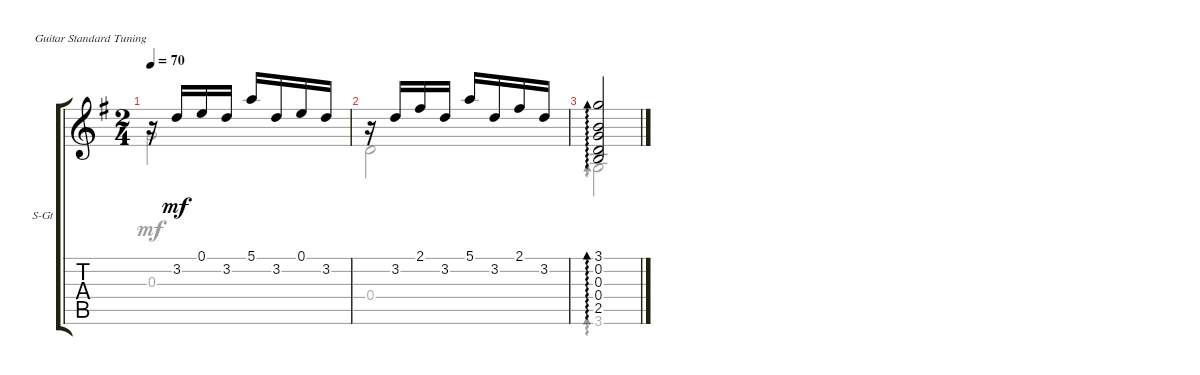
\defaultSystemsLayout 4
\bracketExtendMode groupsimilarinstruments
\firstSystemTrackNameOrientation horizontal
\otherSystemsTrackNameOrientation horizontal
\track ("Steel Guitar" "S-Gt") {instrument acousticguitarsteel}
\staff {score tabs}
\tuning (E4 B3 G3 D3 A2 E2)
\voice
\ts (2 4)
\tempo 70
\clef g2
\ks g
r.16{dy mf} 3.2.16 0.1.16 3.2.16 5.1.16 3.2.16 0.1.16 3.2.16 |
r.16 3.2.16 2.1.16 3.2.16 5.1.16 3.2.16 2.1.16 3.2.16 |
(2.5 0.4 0.3 0.2 3.1).2{ad 0}
\voice
\clef g2
\ottava regular
\simile none
\ks g
0.3.2{dy mf} |
0.4.2 |
3.6.2{ad 0}
